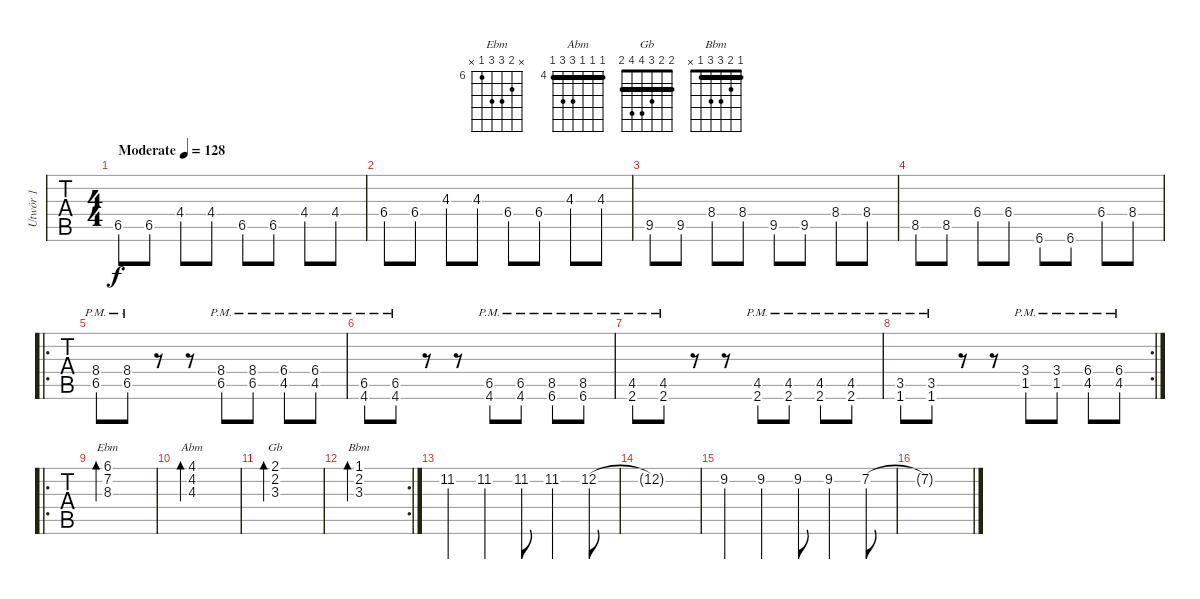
\track ("Utwór 1" "Utwór 1") {instrument electricguitarjazz}
\staff {tabs}
\tuning (E4 B3 G3 D3 A2 E2) {hide}
\chord ("Ebm" x 7 8 8 6 x) {firstfret 6}
\chord ("Abm" 4 4 4 6 6 4) {firstfret 4 barre 4}
\chord ("Gb" 2 2 3 4 4 2) {barre 2}
\chord ("Bbm" 1 2 3 3 1 x) {barre 1}
\ts (4 4)
\tempo (128 "Moderate")
\clef g2
\ks db
6.5.8{dy f instrument electricguitarjazz} 6.5.8 4.4.8 4.4.8 6.5.8 6.5.8 4.4.8 4.4.8 |
6.4.8 6.4.8 4.3.8 4.3.8 6.4.8 6.4.8 4.3.8 4.3.8 |
9.5.8 9.5.8 8.4.8 8.4.8 9.5.8 9.5.8 8.4.8 8.4.8 |
8.5.8 8.5.8 6.4.8 6.4.8 6.6.8 6.6.8 6.4.8 8.4.8 |
\ro
(8.4{pm} 6.5{pm}).8 (8.4{pm} 6.5{pm}).8 r.8 r.8 (8.4{pm} 6.5{pm}).8 (8.4{pm} 6.5{pm}).8 (6.4{pm} 4.5{pm}).8 (6.4{pm} 4.5{pm}).8 |
(6.5{pm} 4.6{pm}).8 (6.5{pm} 4.6{pm}).8 r.8 r.8 (6.5{pm} 4.6{pm}).8 (6.5{pm} 4.6{pm}).8 (8.5{pm} 6.6{pm}).8 (8.5{pm} 6.6{pm}).8 |
(4.5{pm} 2.6{pm}).8 (4.5{pm} 2.6{pm}).8 r.8 r.8 (4.5{pm} 2.6{pm}).8 (4.5{pm} 2.6{pm}).8 (4.5{pm} 2.6{pm}).8 (4.5{pm} 2.6{pm}).8 |
\rc 2
(3.5{pm} 1.6{pm}).8 (3.5{pm} 1.6{pm}).8 r.8 r.8 (3.4{pm} 1.5{pm}).8 (3.4{pm} 1.5{pm}).8 (6.4{pm} 4.5{pm}).8 (6.4{pm} 4.5{pm}).8 |
\ro
(6.1 7.2 8.3).1{bd 480 ch "Ebm"} |
(4.1 4.2 4.3).1{bd 480 ch "Abm"} |
(2.1 2.2 3.3).1{bd 480 ch "Gb"} |
\rc 2
(1.1 2.2 3.3).1{bd 480 ch "Bbm"} |
11.2.4 11.2.4 11.2.8 11.2.4 12.2.8 |
12.2{t}.1 |
9.2.4 9.2.4 9.2.8 9.2.4 7.2.8 |
7.2{t}.1
